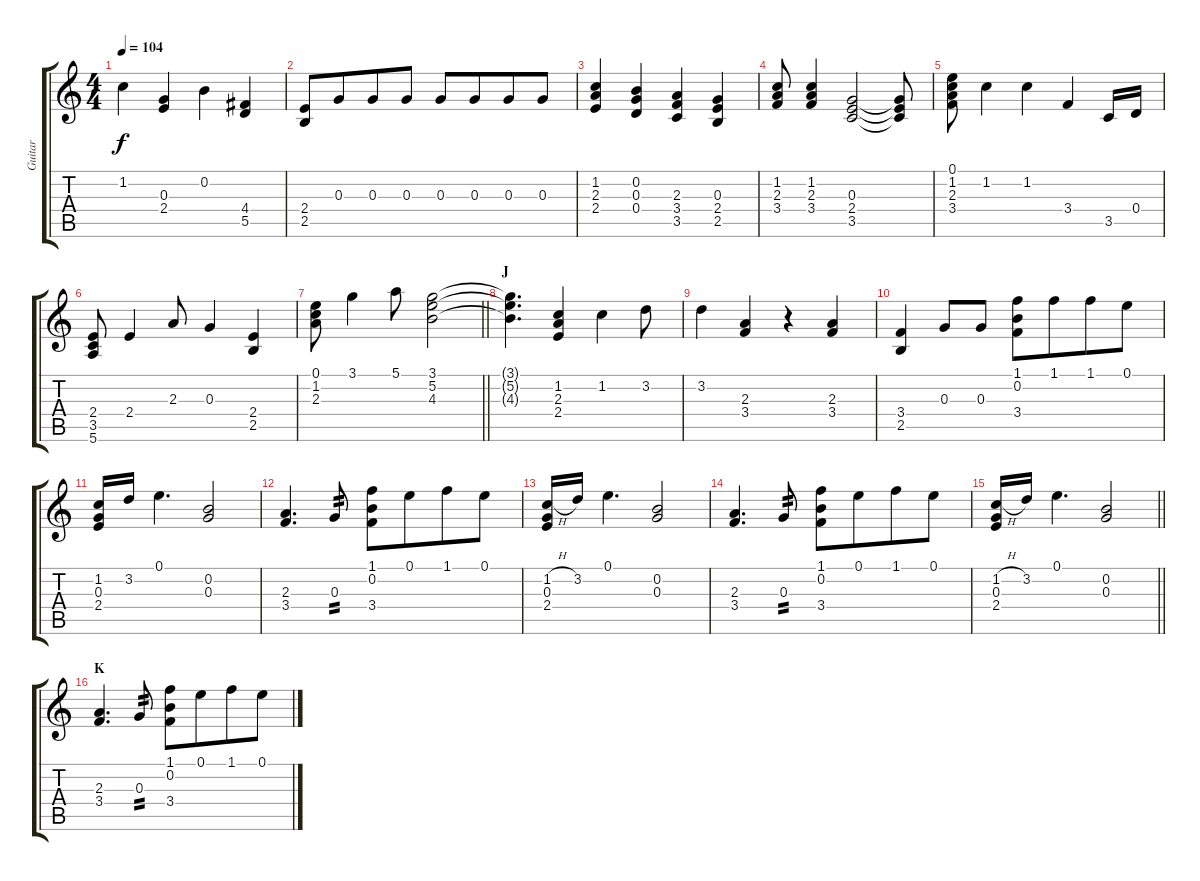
\track ("Guitar" "Guitar") {instrument electricguitarclean}
\staff {score tabs}
\tuning (E4 B3 G3 D3 A2 E2) {hide}
\ts (4 4)
\tempo 104
\clef g2
\ks c
1.2.4{dy f} (0.3 2.4).4 0.2.4 (4.4 5.5).4 |
(2.4 2.5).8 0.3.8{beam merge} 0.3.8 0.3.8 0.3.8 0.3.8{beam merge} 0.3.8 0.3.8 |
(1.2 2.3 2.4).4 (0.2 0.3 0.4).4 (2.3 3.4 3.5).4 (0.3 2.4 2.5).4 |
(1.2 2.3 3.4).8 (1.2 2.3 3.4).4 (0.3 2.4 3.5).2 (0.3{t} 2.4{t} 3.5{t}).8 |
(0.1 1.2 2.3 3.4).8 1.2.4 1.2.4 3.4.4 3.5.16 0.4.16 |
(2.4 3.5 5.6).8 2.4.4 2.3.8 0.3.4 (2.4 2.5).4 |
\barLineRight lightlight
(0.1 1.2 2.3).8 3.1.4 5.1.8 (3.1 5.2 4.3).2 |
\section ("" "J")
(3.1{t} 5.2{t} 4.3{t}).4{d} (1.2 2.3 2.4).4 1.2.4 3.2.8 |
3.2.4 (2.3 3.4).4 r.4 (2.3 3.4).4 |
(3.4 2.5).4 0.3.8 0.3.8 (1.1 0.2 3.4).8 1.1.8{beam merge} 1.1.8 0.1.8 |
(1.2 0.3 2.4).16 3.2.16 0.1.4{d} (0.2 0.3).2 |
(2.3 3.4).4{d} 0.3.8{tp 2} (1.1 0.2 3.4).8 0.1.8{beam merge} 1.1.8 0.1.8 |
(1.2{h} 0.3 2.4).16 3.2.16 0.1.4{d} (0.2 0.3).2 |
(2.3 3.4).4{d} 0.3.8{tp 2} (1.1 0.2 3.4).8 0.1.8{beam merge} 1.1.8 0.1.8 |
\barLineRight lightlight
(1.2{h} 0.3 2.4).16 3.2.16 0.1.4{d} (0.2 0.3).2 |
\section ("" "K")
(2.3 3.4).4{d} 0.3.8{tp 2} (1.1 0.2 3.4).8 0.1.8{beam merge} 1.1.8 0.1.8
